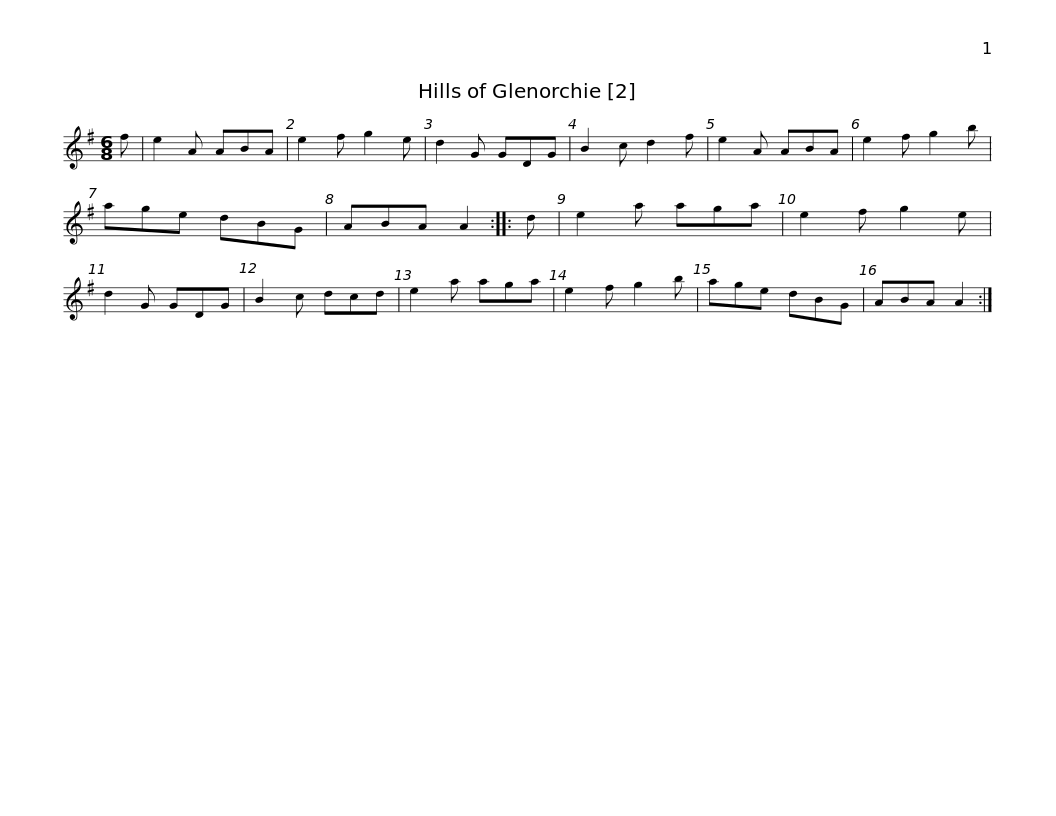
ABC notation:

X:1
L:1/8
M:6/8
I:linebreak $
K:G
V:1 treble
V:1
 f | e2 A ABA | e2 f g2 e | d2 G GDG | B2 c d2 f | %5
 e2 A ABA | e2 f g2 b | age dBG | ABA A2 :: d |$ %10
 e2 a aga | e2 f g2 e | d2 G GDG | B2 c dcd | e2 a aga | %15
 e2 f g2 b | age dBG | ABA A2 :| %18
